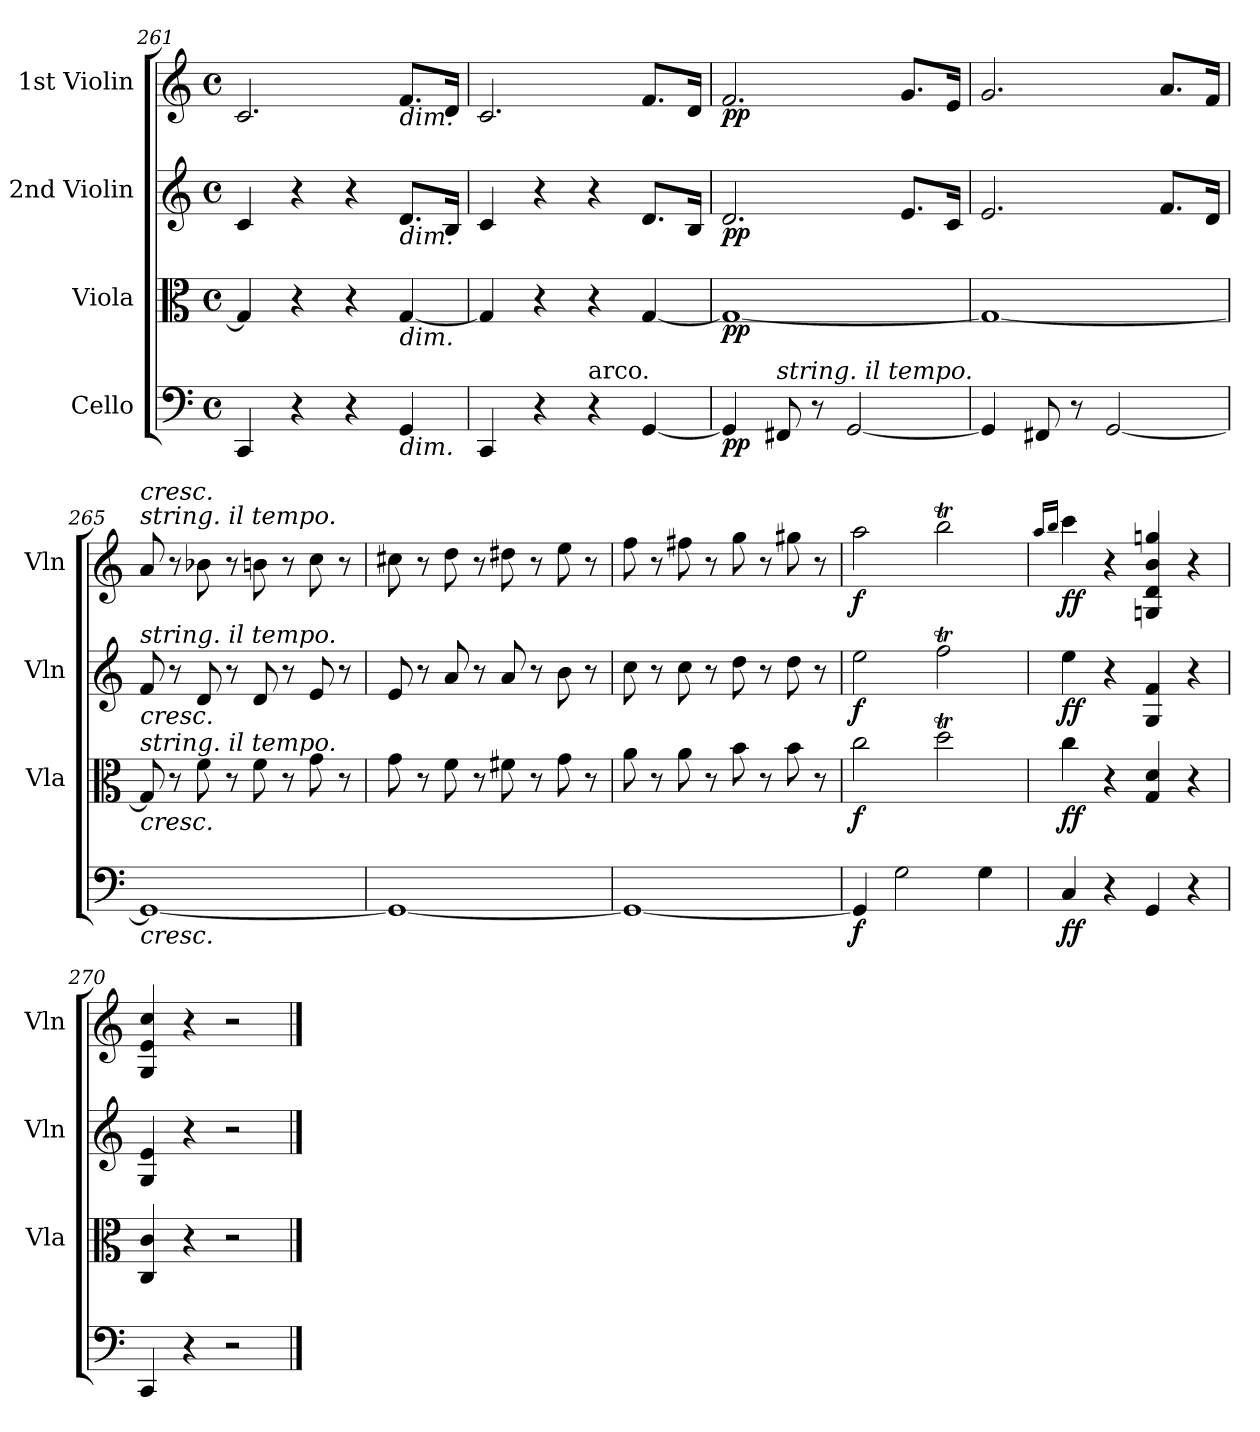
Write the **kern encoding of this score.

**kern	**dynam	**kern	**dynam	**kern	**dynam	**kern	**dynam
*part4	*part4	*part3	*part3	*part2	*part2	*part1	*part1
*staff4	*staff4	*staff3	*staff3	*staff2	*staff2	*staff1	*staff1
*I"Cello	*	*I"Viola	*	*I"2nd Violin	*	*I"1st Violin	*
*	*	*I'Vla	*	*I'Vln	*	*I'Vln	*
*clefF4	*	*clefC3	*	*clefG2	*	*clefG2	*
*k[]	*	*k[]	*	*k[]	*	*k[]	*
*M4/4	*	*M4/4	*	*M4/4	*	*M4/4	*
*met(c)	*	*met(c)	*	*met(c)	*	*met(c)	*
=261	=261	=261	=261	=261	=261	=261	=261
4CC/	.	4G/]	.	4c/	.	2.c/	.
4r	.	4r	.	4r	.	.	.
4r	.	4r	.	4r	.	.	.
!	!	!	!	!	!	!LO:TX:b:i:t=dim.	!
!	!	!	!	!LO:TX:b:i:t=dim.	!	!	!
!	!	!LO:TX:b:i:t=dim.	!	!	!	!	!
!LO:TX:b:i:t=dim.	!	!	!	!	!	!	!
4GG/	.	[4G/	.	8.d/L	.	8.f/L	.
.	.	.	.	16B/Jk	.	16d/Jk	.
=262	=262	=262	=262	=262	=262	=262	=262
4CC/	.	4G/]	.	4c/	.	2.c/	.
4r	.	4r	.	4r	.	.	.
!LO:TX:a:t=arco.	!	!	!	!	!	!	!
4r	.	4r	.	4r	.	.	.
[4GG/	.	[4G/	.	8.d/L	.	8.f/L	.
.	.	.	.	16B/Jk	.	16d/Jk	.
!!LO:LB:g=z
=263	=263	=263	=263	=263	=263	=263	=263
!	!LO:DY:b	!	!LO:DY:b	!	!LO:DY:b	!	!LO:DY:b
4GG/]	pp	1G_	pp	2.d/	pp	2.f/	pp
!LO:TX:a:i:t=string. il tempo.	!	!	!	!	!	!	!
8FF#X/	.	.	.	.	.	.	.
8r	.	.	.	.	.	.	.
[2GG/	.	.	.	.	.	.	.
.	.	.	.	8.e/L	.	8.g/L	.
.	.	.	.	16c/Jk	.	16e/Jk	.
=264	=264	=264	=264	=264	=264	=264	=264
4GG/]	.	1G_	.	2.e/	.	2.g/	.
8FF#X/	.	.	.	.	.	.	.
8r	.	.	.	.	.	.	.
[2GG/	.	.	.	.	.	.	.
.	.	.	.	8.f/L	.	8.a/L	.
.	.	.	.	16d/Jk	.	16f/Jk	.
=265	=265	=265	=265	=265	=265	=265	=265
!	!	!	!	!	!	!LO:TX:a:i:t=string. il tempo.	!
!	!	!	!	!	!	!LO:TX:a:i:t=cresc.	!
!	!	!	!	!LO:TX:a:i:t=string. il tempo.	!	!	!
!	!	!	!	!LO:TX:b:i:t=cresc.	!	!	!
!	!	!LO:TX:b:i:t=cresc.	!	!	!	!	!
!	!	!LO:TX:a:i:t=string. il tempo.	!	!	!	!	!
!LO:TX:b:i:t=cresc.	!	!	!	!	!	!	!
1GG_	.	8G/]	.	8f/	.	8a/	.
.	.	8r	.	8r	.	8r	.
.	.	8f\	.	8d/	.	8b-X\	.
.	.	8r	.	8r	.	8r	.
.	.	8f\	.	8d/	.	8bn\	.
.	.	8r	.	8r	.	8r	.
.	.	8g\	.	8e/	.	8cc\	.
.	.	8r	.	8r	.	8r	.
=266	=266	=266	=266	=266	=266	=266	=266
1GG_	.	8g\	.	8e/	.	8cc#X\	.
.	.	8r	.	8r	.	8r	.
.	.	8f\	.	8a/	.	8dd\	.
.	.	8r	.	8r	.	8r	.
.	.	8f#X\	.	8a/	.	8dd#X\	.
.	.	8r	.	8r	.	8r	.
.	.	8g\	.	8b\	.	8ee\	.
.	.	8r	.	8r	.	8r	.
!!LO:PB:g=z
=267	=267	=267	=267	=267	=267	=267	=267
1GG_	.	8a\	.	8cc\	.	8ff\	.
.	.	8r	.	8r	.	8r	.
.	.	8a\	.	8cc\	.	8ff#X\	.
.	.	8r	.	8r	.	8r	.
.	.	8b\	.	8dd\	.	8gg\	.
.	.	8r	.	8r	.	8r	.
.	.	8b\	.	8dd\	.	8gg#X\	.
.	.	8r	.	8r	.	8r	.
=268	=268	=268	=268	=268	=268	=268	=268
!	!LO:DY:b	!	!LO:DY:b	!	!LO:DY:b	!	!LO:DY:b
4GG/]	f	2cc\	f	2ee\	f	2aa\	f
2G\	.	.	.	.	.	.	.
.	.	2ddT\	.	2ffT\	.	2bbt\	.
4G\	.	.	.	.	.	.	.
64ryy	.	64ryy	.	64ryy	.	64ryy	.
=269	=269	=269	=269	=269	=269	=269	=269
.	.	.	.	.	.	16qaa/LL	.
.	.	.	.	.	.	16qbb/JJ	.
!	!LO:DY:b	!	!LO:DY:b	!	!LO:DY:b	!	!LO:DY:b
4C/	ff	4cc\	ff	4ee\	ff	4ccc\	ff
4r	.	4r	.	4r	.	4r	.
4GG/	.	4G/ 4d/	.	4G/ 4f/	.	4Gn/ 4d/ 4b/ 4ggn/	.
4r	.	4r	.	4r	.	4r	.
=270	=270	=270	=270	=270	=270	=270	=270
4CC/	.	4C/ 4c/	.	4G/ 4e/	.	4G/ 4e/ 4cc/	.
4r	.	4r	.	4r	.	4r	.
2r	.	2r	.	2r	.	2r	.
==	==	==	==	==	==	==	==
*-	*-	*-	*-	*-	*-	*-	*-
